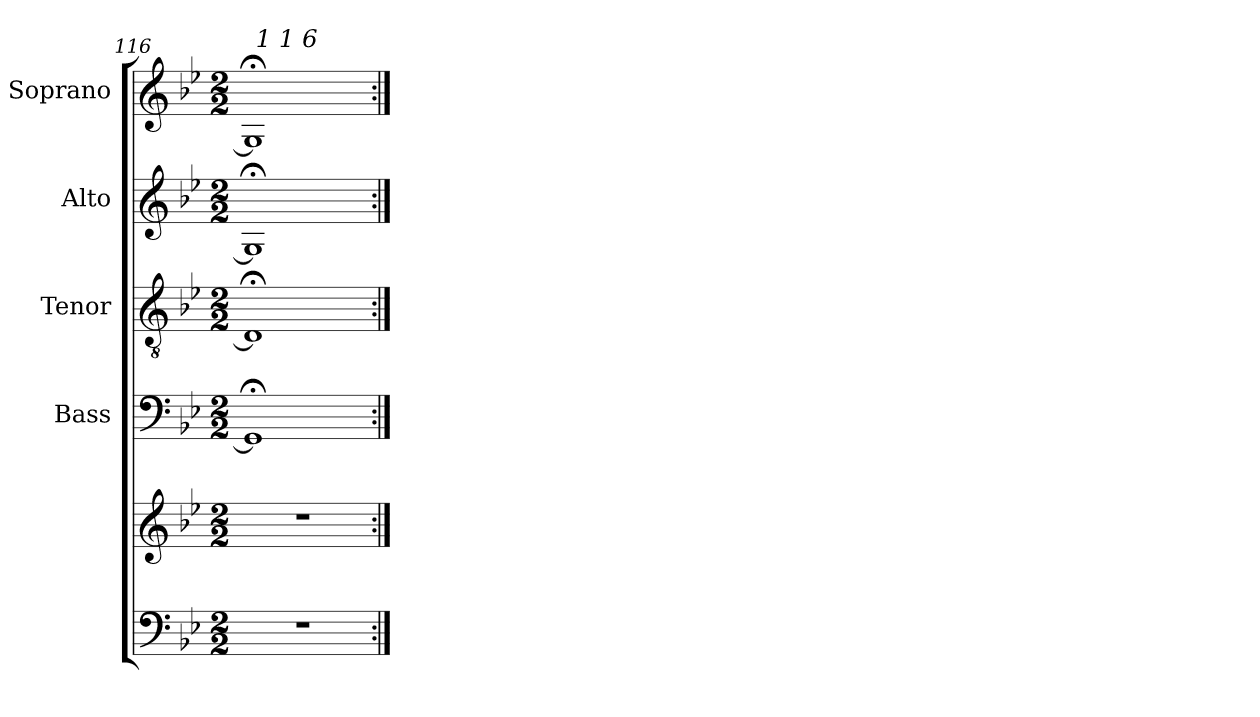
**kern	**kern	**kern	**kern	**kern	**text	**kern	**text
*part5	*part5	*part4	*part3	*part2	*part2	*part1	*part1
*staff6	*staff5	*staff4	*staff3	*staff2	*staff2	*staff1	*staff1
*	*	*I"Bass	*I"Tenor	*I"Alto	*	*I"Soprano	*
*clefF4	*clefG2	*clefF4	*clefGv2	*clefG2	*	*clefG2	*
*k[b-e-]	*k[b-e-]	*k[b-e-]	*k[b-e-]	*k[b-e-]	*	*k[b-e-]	*
*B-:	*B-:	*B-:	*B-:	*B-:	*	*B-:	*
*M2/2	*M2/2	*M2/2	*M2/2	*M2/2	*	*M2/2	*
=116	=116	=116	=116	=116	=116	=116	=116
*	*	*	*	*	*	*^	*
1r	1r	1GG;]	1D;]	1G;]	.	1G;]	32ryy	.
!	!	!	!	!	!	!	!LO:TX:a:i:t=1 1 6	!
.	.	.	.	.	.	.	2ryy	.
.	.	.	.	.	.	.	4...ryy	.
*	*	*	*	*	*	*v	*v	*
=:|!	=:|!	=:|!	=:|!	=:|!	=:|!	=:|!	=:|!
*-	*-	*-	*-	*-	*-	*-	*-
